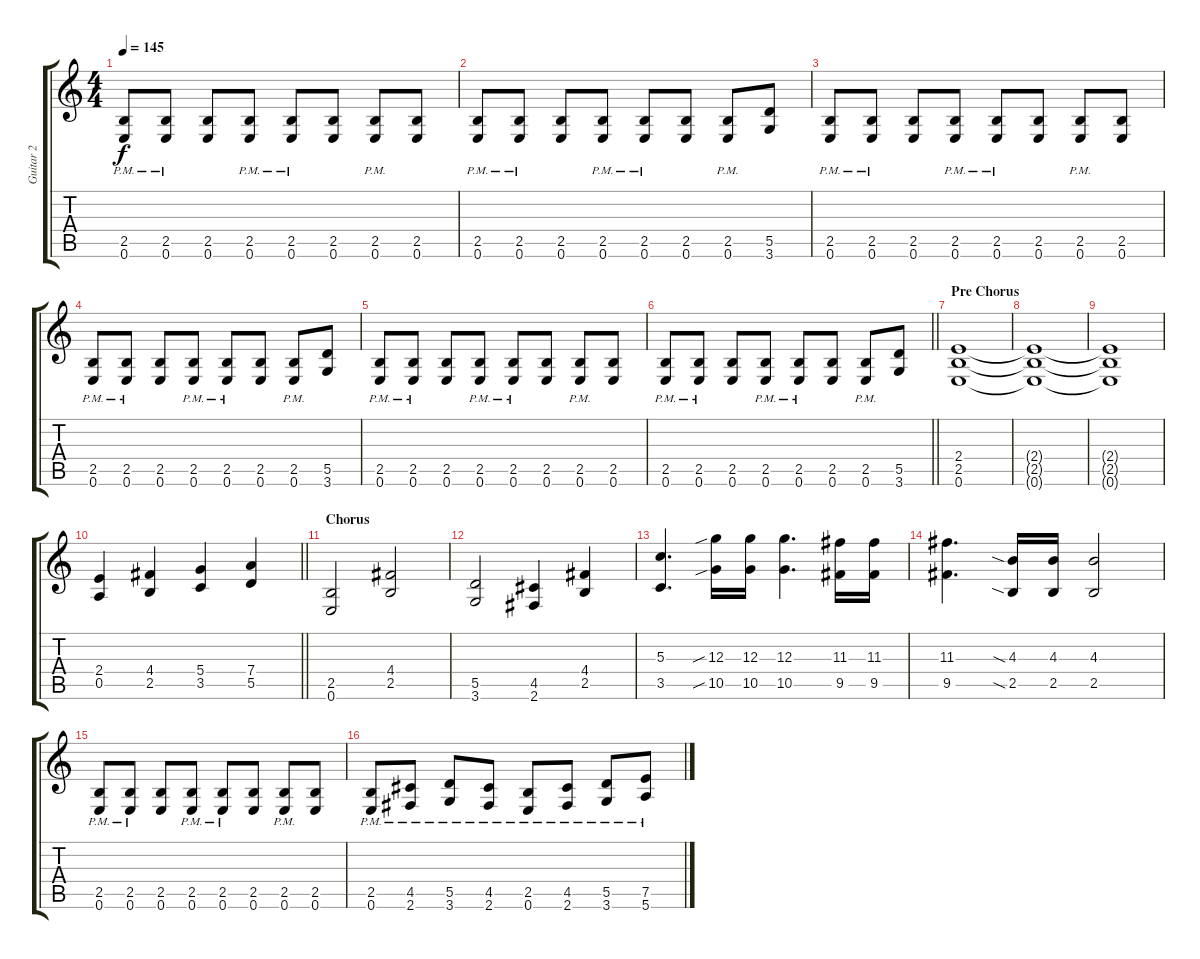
\track ("Guitar 2" "Guitar 2") {solo instrument overdrivenguitar}
\staff {score tabs}
\tuning (E4 B3 G3 D3 A2 E2) {hide}
\ts (4 4)
\tempo 145
\clef g2
\ks c
(2.5{pm} 0.6{pm}).8{dy f} (2.5{pm} 0.6{pm}).8 (2.5 0.6).8 (2.5{pm} 0.6{pm}).8 (2.5{pm} 0.6{pm}).8 (2.5 0.6).8 (2.5{pm} 0.6{pm}).8 (2.5 0.6).8 |
(2.5{pm} 0.6{pm}).8 (2.5{pm} 0.6{pm}).8 (2.5 0.6).8 (2.5{pm} 0.6{pm}).8 (2.5{pm} 0.6{pm}).8 (2.5 0.6).8 (2.5{pm} 0.6{pm}).8 (5.5 3.6).8 |
(2.5{pm} 0.6{pm}).8 (2.5{pm} 0.6{pm}).8 (2.5 0.6).8 (2.5{pm} 0.6{pm}).8 (2.5{pm} 0.6{pm}).8 (2.5 0.6).8 (2.5{pm} 0.6{pm}).8 (2.5 0.6).8 |
(2.5{pm} 0.6{pm}).8 (2.5{pm} 0.6{pm}).8 (2.5 0.6).8 (2.5{pm} 0.6{pm}).8 (2.5{pm} 0.6{pm}).8 (2.5 0.6).8 (2.5{pm} 0.6{pm}).8 (5.5 3.6).8 |
(2.5{pm} 0.6{pm}).8 (2.5{pm} 0.6{pm}).8 (2.5 0.6).8 (2.5{pm} 0.6{pm}).8 (2.5{pm} 0.6{pm}).8 (2.5 0.6).8 (2.5{pm} 0.6{pm}).8 (2.5 0.6).8 |
\barLineRight lightlight
(2.5{pm} 0.6{pm}).8 (2.5{pm} 0.6{pm}).8 (2.5 0.6).8 (2.5{pm} 0.6{pm}).8 (2.5{pm} 0.6{pm}).8 (2.5 0.6).8 (2.5{pm} 0.6{pm}).8 (5.5 3.6).8 |
\section ("" "Pre Chorus")
(2.4 2.5 0.6).1 |
(2.4{t} 2.5{t} 0.6{t}).1 |
(2.4{t} 2.5{t} 0.6{t}).1 |
\barLineRight lightlight
(2.4 0.5).4 (4.4 2.5).4 (5.4 3.5).4 (7.4 5.5).4 |
\section ("" "Chorus")
(2.5 0.6).2 (4.4 2.5).2 |
(5.5 3.6).2 (4.5 2.6).4 (4.4 2.5).4 |
(5.3 3.5).4{d} (12.3{sib} 10.5{sib}).16 (12.3 10.5).16 (12.3 10.5).4{d} (11.3 9.5).16 (11.3 9.5).16 |
(11.3 9.5).4{d} (4.3{sia} 2.5{sia}).16 (4.3 2.5).16 (4.3 2.5).2 |
(2.5{pm} 0.6{pm}).8 (2.5{pm} 0.6{pm}).8 (2.5 0.6).8 (2.5{pm} 0.6{pm}).8 (2.5{pm} 0.6{pm}).8 (2.5 0.6).8 (2.5{pm} 0.6{pm}).8 (2.5 0.6).8 |
(2.5{pm} 0.6{pm}).8 (4.5{pm} 2.6{pm}).8 (5.5{pm} 3.6{pm}).8 (4.5{pm} 2.6{pm}).8 (2.5{pm} 0.6{pm}).8 (4.5{pm} 2.6{pm}).8 (5.5{pm} 3.6{pm}).8 (7.5{pm} 5.6{pm}).8
